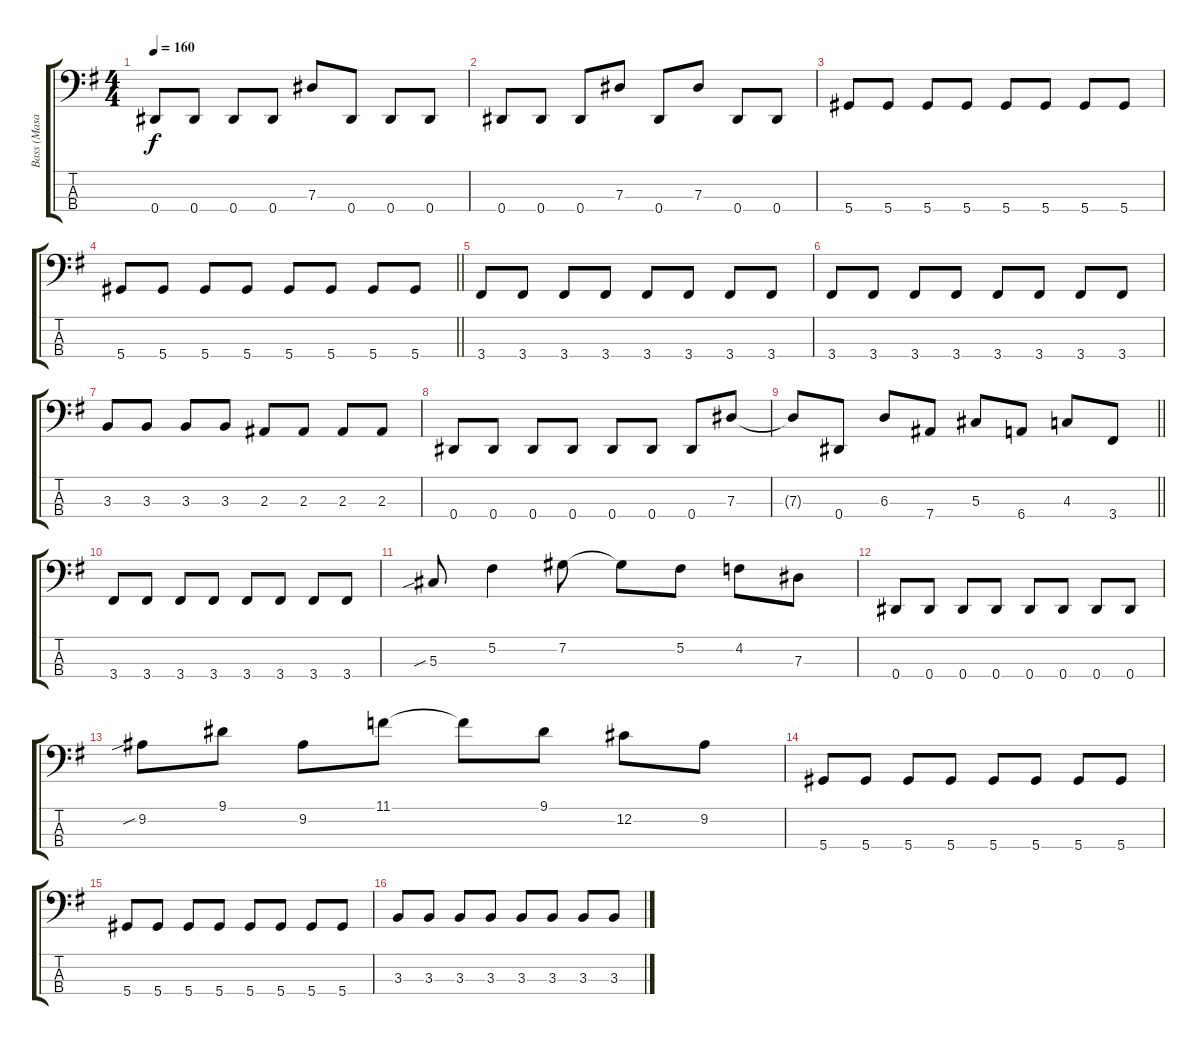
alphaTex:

\track ("Bass (Masaki)" "Bass (Masa") {instrument acousticguitarnylon}
\staff {score tabs}
\tuning (Gb2 Db2 Ab1 Eb1) {hide}
\ts (4 4)
\tempo 160
\clef f4
\ks g
0.4.8{dy f} 0.4.8 0.4.8 0.4.8 7.3.8 0.4.8 0.4.8 0.4.8 |
0.4.8 0.4.8 0.4.8 7.3.8 0.4.8 7.3.8 0.4.8 0.4.8 |
5.4.8 5.4.8 5.4.8 5.4.8 5.4.8 5.4.8 5.4.8 5.4.8 |
\barLineRight lightlight
5.4.8 5.4.8 5.4.8 5.4.8 5.4.8 5.4.8 5.4.8 5.4.8 |
3.4.8 3.4.8 3.4.8 3.4.8 3.4.8 3.4.8 3.4.8 3.4.8 |
3.4.8 3.4.8 3.4.8 3.4.8 3.4.8 3.4.8 3.4.8 3.4.8 |
3.3.8 3.3.8 3.3.8 3.3.8 2.3.8 2.3.8 2.3.8 2.3.8 |
0.4.8 0.4.8 0.4.8 0.4.8 0.4.8 0.4.8 0.4.8 7.3.8 |
\barLineRight lightlight
7.3{t}.8 0.4.8 6.3.8 7.4.8 5.3.8 6.4.8 4.3.8 3.4.8 |
3.4.8 3.4.8 3.4.8 3.4.8 3.4.8 3.4.8 3.4.8 3.4.8 |
5.3{sib}.8 5.2.4 7.2.8 7.2{t}.8 5.2.8 4.2.8 7.3.8 |
0.4.8 0.4.8 0.4.8 0.4.8 0.4.8 0.4.8 0.4.8 0.4.8 |
9.2{sib}.8 9.1.8 9.2.8 11.1.8 11.1{t}.8 9.1.8 12.2.8 9.2.8 |
5.4.8 5.4.8 5.4.8 5.4.8 5.4.8 5.4.8 5.4.8 5.4.8 |
5.4.8 5.4.8 5.4.8 5.4.8 5.4.8 5.4.8 5.4.8 5.4.8 |
3.3.8 3.3.8 3.3.8 3.3.8 3.3.8 3.3.8 3.3.8 3.3.8
